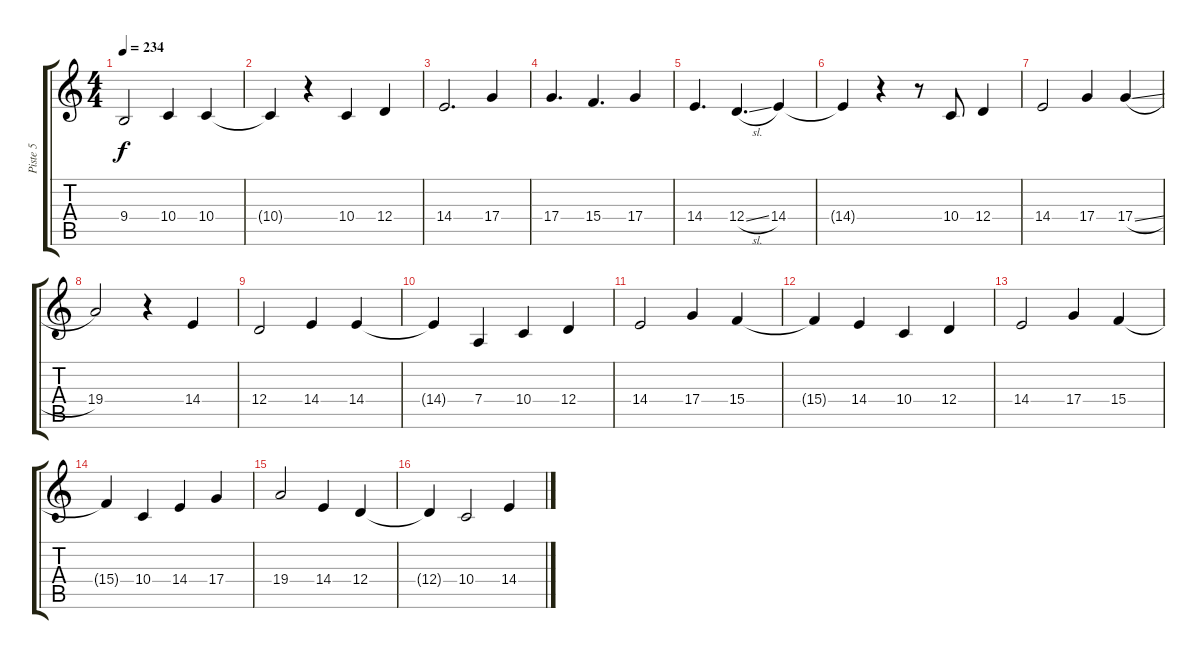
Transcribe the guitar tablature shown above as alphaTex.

\track ("Piste 5" "Piste 5") {instrument lead8bassandlead}
\staff {score tabs}
\tuning (E4 B3 G3 D3 A2 E2) {hide}
\ts (4 4)
\tempo 234
\clef g2
\ks c
9.4.2{dy f} 10.4.4 10.4.4 |
10.4{t}.4 r.4 10.4.4 12.4.4 |
14.4.2{d} 17.4.4 |
17.4.4{d} 15.4.4{d} 17.4.4 |
14.4.4{d} 12.4{sl}.4{d} 14.4.4 |
14.4{t}.4 r.4 r.8 10.4.8 12.4.4 |
14.4.2 17.4.4 17.4{sl}.4 |
19.4.2 r.4 14.4.4 |
12.4.2 14.4.4 14.4.4 |
14.4{t}.4 7.4.4 10.4.4 12.4.4 |
14.4.2 17.4.4 15.4.4 |
15.4{t}.4 14.4.4 10.4.4 12.4.4 |
14.4.2 17.4.4 15.4.4 |
15.4{t}.4 10.4.4 14.4.4 17.4.4 |
19.4.2 14.4.4 12.4.4 |
12.4{t}.4 10.4.2 14.4.4
